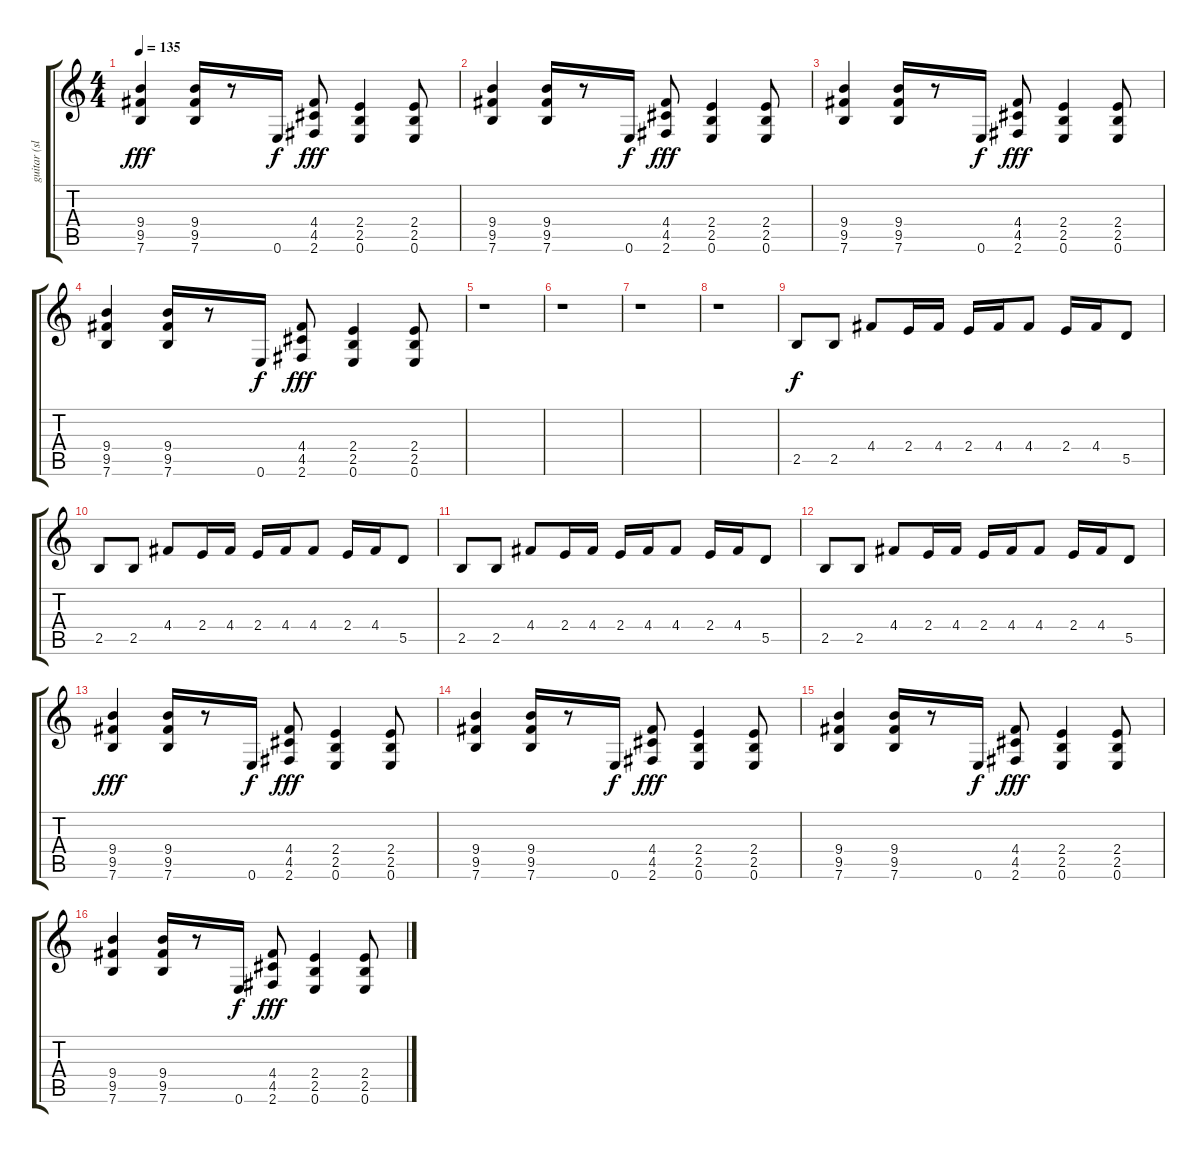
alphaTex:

\track ("guitar (slide)" "guitar (sl") {instrument overdrivenguitar}
\staff {score tabs}
\tuning (E4 B3 G3 D3 A2 E2) {hide}
\ts (4 4)
\tempo 135
\clef g2
\ks c
(9.4 9.5 7.6).4{dy fff} (9.4 9.5 7.6).16 r.8 0.6.16{dy f} (4.4 4.5 2.6).8{dy fff} (2.4 2.5 0.6).4 (2.4 2.5 0.6).8 |
(9.4 9.5 7.6).4 (9.4 9.5 7.6).16 r.8 0.6.16{dy f} (4.4 4.5 2.6).8{dy fff} (2.4 2.5 0.6).4 (2.4 2.5 0.6).8 |
(9.4 9.5 7.6).4 (9.4 9.5 7.6).16 r.8 0.6.16{dy f} (4.4 4.5 2.6).8{dy fff} (2.4 2.5 0.6).4 (2.4 2.5 0.6).8 |
(9.4 9.5 7.6).4 (9.4 9.5 7.6).16 r.8 0.6.16{dy f} (4.4 4.5 2.6).8{dy fff} (2.4 2.5 0.6).4 (2.4 2.5 0.6).8 |
r.1 |
r.1 |
r.1 |
r.1 |
2.5.8{dy f instrument overdrivenguitar} 2.5.8 4.4.8 2.4.16 4.4.16 2.4.16 4.4.16 4.4.8 2.4.16 4.4.16 5.5.8 |
2.5.8{instrument overdrivenguitar} 2.5.8 4.4.8 2.4.16 4.4.16 2.4.16 4.4.16 4.4.8 2.4.16 4.4.16 5.5.8 |
2.5.8{instrument overdrivenguitar} 2.5.8 4.4.8 2.4.16 4.4.16 2.4.16 4.4.16 4.4.8 2.4.16 4.4.16 5.5.8 |
2.5.8{instrument overdrivenguitar} 2.5.8 4.4.8 2.4.16 4.4.16 2.4.16 4.4.16 4.4.8 2.4.16 4.4.16 5.5.8 |
(9.4 9.5 7.6).4{dy fff} (9.4 9.5 7.6).16 r.8 0.6.16{dy f} (4.4 4.5 2.6).8{dy fff} (2.4 2.5 0.6).4 (2.4 2.5 0.6).8 |
(9.4 9.5 7.6).4 (9.4 9.5 7.6).16 r.8 0.6.16{dy f} (4.4 4.5 2.6).8{dy fff} (2.4 2.5 0.6).4 (2.4 2.5 0.6).8 |
(9.4 9.5 7.6).4 (9.4 9.5 7.6).16 r.8 0.6.16{dy f} (4.4 4.5 2.6).8{dy fff} (2.4 2.5 0.6).4 (2.4 2.5 0.6).8 |
(9.4 9.5 7.6).4 (9.4 9.5 7.6).16 r.8 0.6.16{dy f} (4.4 4.5 2.6).8{dy fff} (2.4 2.5 0.6).4 (2.4 2.5 0.6).8
